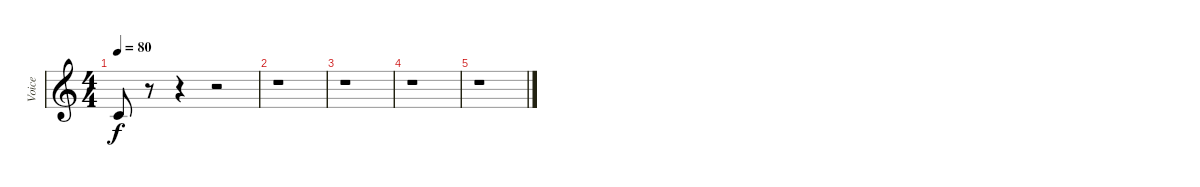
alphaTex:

\track ("Voice" "Voice") {instrument altosax}
\staff {score}
\tuning (E4 B3 G3 D3 A2 E2) {hide}
\ts (4 4)
\tempo 80
\clef g2
\ks c
1.2{t}.8{dy f} r.8 r.4 r.2 |
r.1 |
r.1 |
r.1 |
r.1
